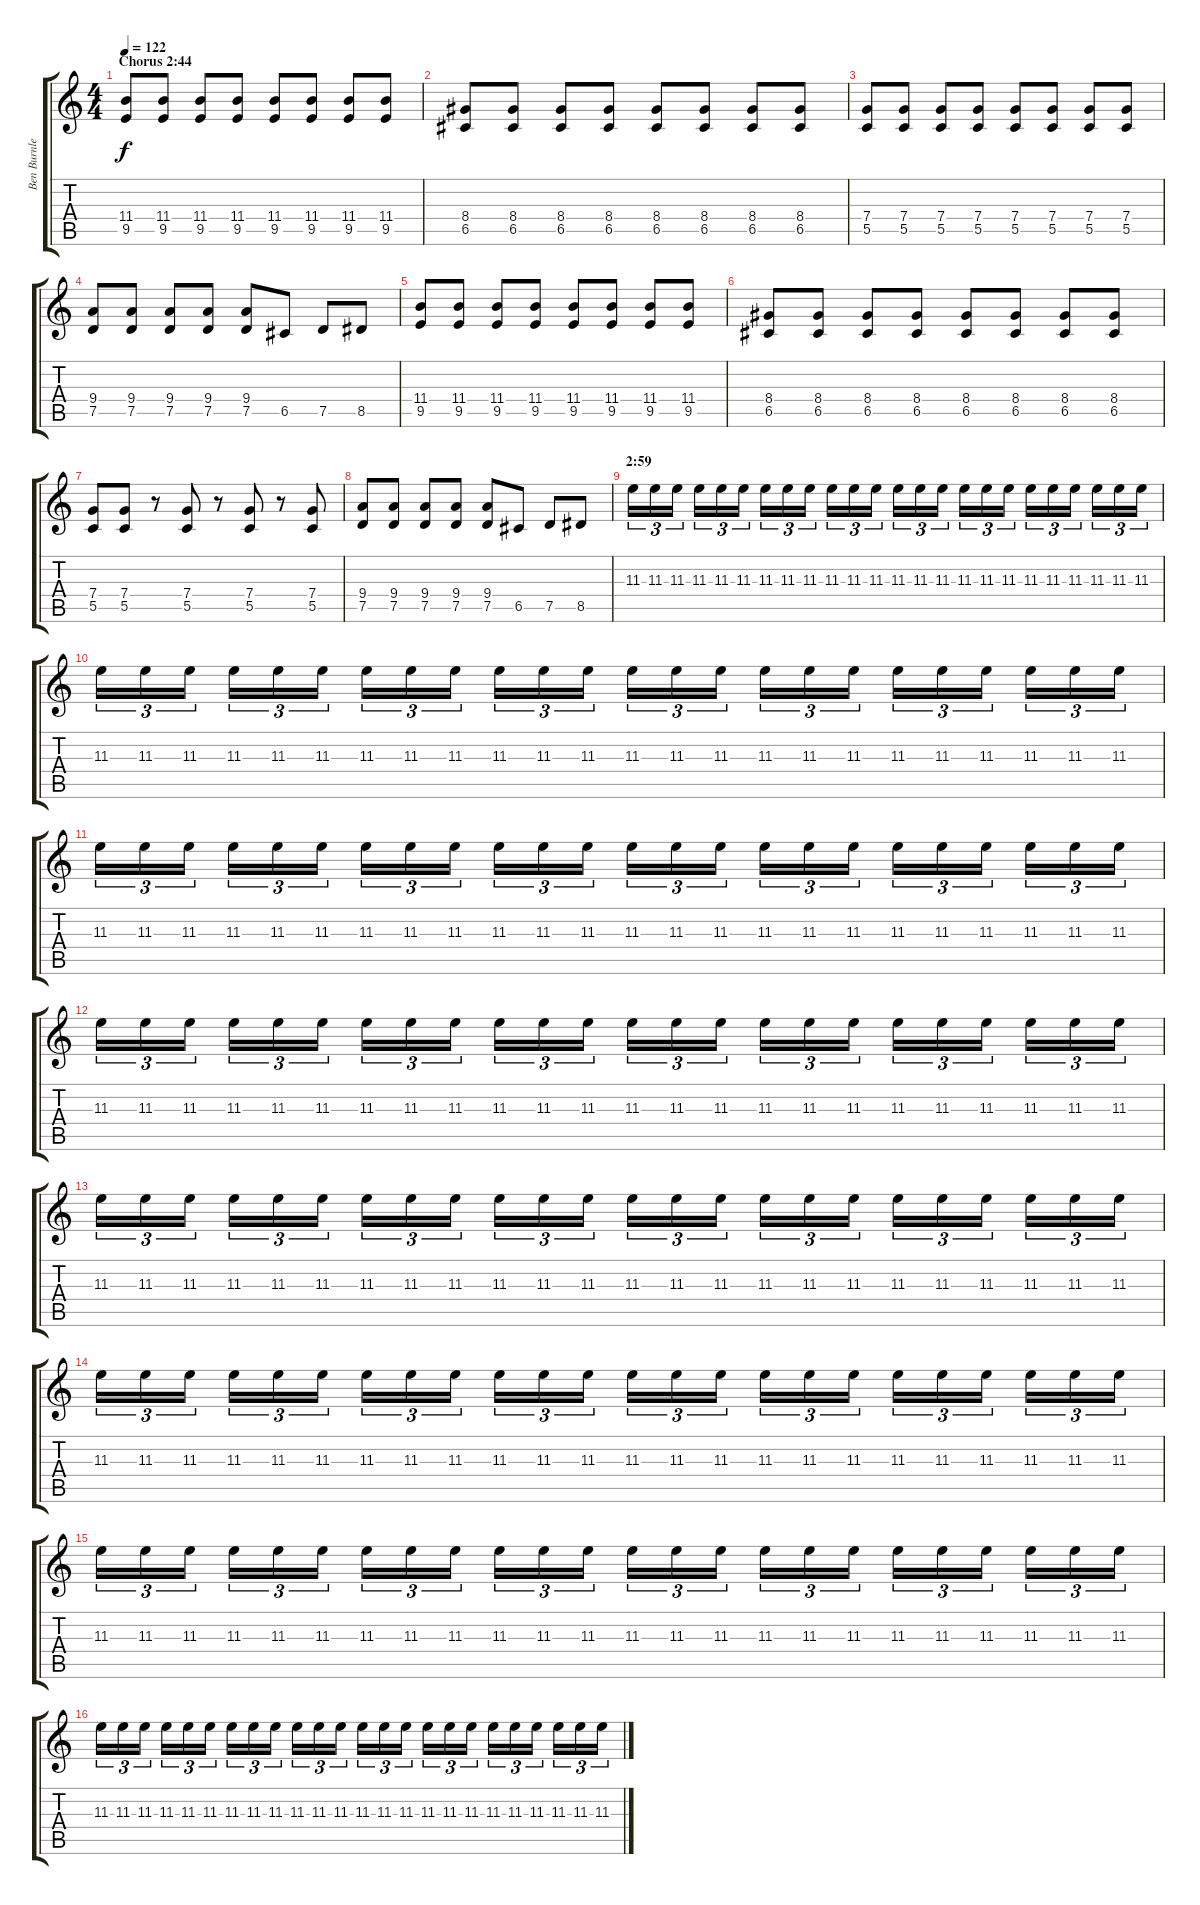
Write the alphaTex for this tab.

\track ("Ben Burnley [Guitar]" "Ben Burnle") {instrument distortionguitar}
\staff {score tabs}
\tuning (D4 A3 F3 C3 G2 C2) {hide}
\ts (4 4)
\section ("" "Chorus 2:44")
\tempo 122
\clef g2
\ks c
(11.4 9.5).8{dy f} (11.4 9.5).8 (11.4 9.5).8 (11.4 9.5).8 (11.4 9.5).8 (11.4 9.5).8 (11.4 9.5).8 (11.4 9.5).8 |
(8.4 6.5).8 (8.4 6.5).8 (8.4 6.5).8 (8.4 6.5).8 (8.4 6.5).8 (8.4 6.5).8 (8.4 6.5).8 (8.4 6.5).8 |
(7.4 5.5).8 (7.4 5.5).8 (7.4 5.5).8 (7.4 5.5).8 (7.4 5.5).8 (7.4 5.5).8 (7.4 5.5).8 (7.4 5.5).8 |
(9.4 7.5).8 (9.4 7.5).8 (9.4 7.5).8 (9.4 7.5).8 (9.4 7.5).8 6.5.8 7.5.8 8.5.8 |
(11.4 9.5).8 (11.4 9.5).8 (11.4 9.5).8 (11.4 9.5).8 (11.4 9.5).8 (11.4 9.5).8 (11.4 9.5).8 (11.4 9.5).8 |
(8.4 6.5).8 (8.4 6.5).8 (8.4 6.5).8 (8.4 6.5).8 (8.4 6.5).8 (8.4 6.5).8 (8.4 6.5).8 (8.4 6.5).8 |
(7.4 5.5).8 (7.4 5.5).8 r.8 (7.4 5.5).8 r.8 (7.4 5.5).8 r.8 (7.4 5.5).8 |
(9.4 7.5).8 (9.4 7.5).8 (9.4 7.5).8 (9.4 7.5).8 (9.4 7.5).8 6.5.8 7.5.8 8.5.8 |
\section ("" "2:59")
11.3.16{tu (3 2)} 11.3.16{tu (3 2)} 11.3.16{tu (3 2)} 11.3.16{tu (3 2)} 11.3.16{tu (3 2)} 11.3.16{tu (3 2)} 11.3.16{tu (3 2)} 11.3.16{tu (3 2)} 11.3.16{tu (3 2)} 11.3.16{tu (3 2)} 11.3.16{tu (3 2)} 11.3.16{tu (3 2)} 11.3.16{tu (3 2)} 11.3.16{tu (3 2)} 11.3.16{tu (3 2)} 11.3.16{tu (3 2)} 11.3.16{tu (3 2)} 11.3.16{tu (3 2)} 11.3.16{tu (3 2)} 11.3.16{tu (3 2)} 11.3.16{tu (3 2)} 11.3.16{tu (3 2)} 11.3.16{tu (3 2)} 11.3.16{tu (3 2)} |
11.3.16{tu (3 2)} 11.3.16{tu (3 2)} 11.3.16{tu (3 2)} 11.3.16{tu (3 2)} 11.3.16{tu (3 2)} 11.3.16{tu (3 2)} 11.3.16{tu (3 2)} 11.3.16{tu (3 2)} 11.3.16{tu (3 2)} 11.3.16{tu (3 2)} 11.3.16{tu (3 2)} 11.3.16{tu (3 2)} 11.3.16{tu (3 2)} 11.3.16{tu (3 2)} 11.3.16{tu (3 2)} 11.3.16{tu (3 2)} 11.3.16{tu (3 2)} 11.3.16{tu (3 2)} 11.3.16{tu (3 2)} 11.3.16{tu (3 2)} 11.3.16{tu (3 2)} 11.3.16{tu (3 2)} 11.3.16{tu (3 2)} 11.3.16{tu (3 2)} |
11.3.16{tu (3 2)} 11.3.16{tu (3 2)} 11.3.16{tu (3 2)} 11.3.16{tu (3 2)} 11.3.16{tu (3 2)} 11.3.16{tu (3 2)} 11.3.16{tu (3 2)} 11.3.16{tu (3 2)} 11.3.16{tu (3 2)} 11.3.16{tu (3 2)} 11.3.16{tu (3 2)} 11.3.16{tu (3 2)} 11.3.16{tu (3 2)} 11.3.16{tu (3 2)} 11.3.16{tu (3 2)} 11.3.16{tu (3 2)} 11.3.16{tu (3 2)} 11.3.16{tu (3 2)} 11.3.16{tu (3 2)} 11.3.16{tu (3 2)} 11.3.16{tu (3 2)} 11.3.16{tu (3 2)} 11.3.16{tu (3 2)} 11.3.16{tu (3 2)} |
11.3.16{tu (3 2)} 11.3.16{tu (3 2)} 11.3.16{tu (3 2)} 11.3.16{tu (3 2)} 11.3.16{tu (3 2)} 11.3.16{tu (3 2)} 11.3.16{tu (3 2)} 11.3.16{tu (3 2)} 11.3.16{tu (3 2)} 11.3.16{tu (3 2)} 11.3.16{tu (3 2)} 11.3.16{tu (3 2)} 11.3.16{tu (3 2)} 11.3.16{tu (3 2)} 11.3.16{tu (3 2)} 11.3.16{tu (3 2)} 11.3.16{tu (3 2)} 11.3.16{tu (3 2)} 11.3.16{tu (3 2)} 11.3.16{tu (3 2)} 11.3.16{tu (3 2)} 11.3.16{tu (3 2)} 11.3.16{tu (3 2)} 11.3.16{tu (3 2)} |
11.3.16{tu (3 2)} 11.3.16{tu (3 2)} 11.3.16{tu (3 2)} 11.3.16{tu (3 2)} 11.3.16{tu (3 2)} 11.3.16{tu (3 2)} 11.3.16{tu (3 2)} 11.3.16{tu (3 2)} 11.3.16{tu (3 2)} 11.3.16{tu (3 2)} 11.3.16{tu (3 2)} 11.3.16{tu (3 2)} 11.3.16{tu (3 2)} 11.3.16{tu (3 2)} 11.3.16{tu (3 2)} 11.3.16{tu (3 2)} 11.3.16{tu (3 2)} 11.3.16{tu (3 2)} 11.3.16{tu (3 2)} 11.3.16{tu (3 2)} 11.3.16{tu (3 2)} 11.3.16{tu (3 2)} 11.3.16{tu (3 2)} 11.3.16{tu (3 2)} |
11.3.16{tu (3 2)} 11.3.16{tu (3 2)} 11.3.16{tu (3 2)} 11.3.16{tu (3 2)} 11.3.16{tu (3 2)} 11.3.16{tu (3 2)} 11.3.16{tu (3 2)} 11.3.16{tu (3 2)} 11.3.16{tu (3 2)} 11.3.16{tu (3 2)} 11.3.16{tu (3 2)} 11.3.16{tu (3 2)} 11.3.16{tu (3 2)} 11.3.16{tu (3 2)} 11.3.16{tu (3 2)} 11.3.16{tu (3 2)} 11.3.16{tu (3 2)} 11.3.16{tu (3 2)} 11.3.16{tu (3 2)} 11.3.16{tu (3 2)} 11.3.16{tu (3 2)} 11.3.16{tu (3 2)} 11.3.16{tu (3 2)} 11.3.16{tu (3 2)} |
11.3.16{tu (3 2)} 11.3.16{tu (3 2)} 11.3.16{tu (3 2)} 11.3.16{tu (3 2)} 11.3.16{tu (3 2)} 11.3.16{tu (3 2)} 11.3.16{tu (3 2)} 11.3.16{tu (3 2)} 11.3.16{tu (3 2)} 11.3.16{tu (3 2)} 11.3.16{tu (3 2)} 11.3.16{tu (3 2)} 11.3.16{tu (3 2)} 11.3.16{tu (3 2)} 11.3.16{tu (3 2)} 11.3.16{tu (3 2)} 11.3.16{tu (3 2)} 11.3.16{tu (3 2)} 11.3.16{tu (3 2)} 11.3.16{tu (3 2)} 11.3.16{tu (3 2)} 11.3.16{tu (3 2)} 11.3.16{tu (3 2)} 11.3.16{tu (3 2)} |
11.3.16{tu (3 2)} 11.3.16{tu (3 2)} 11.3.16{tu (3 2)} 11.3.16{tu (3 2)} 11.3.16{tu (3 2)} 11.3.16{tu (3 2)} 11.3.16{tu (3 2)} 11.3.16{tu (3 2)} 11.3.16{tu (3 2)} 11.3.16{tu (3 2)} 11.3.16{tu (3 2)} 11.3.16{tu (3 2)} 11.3.16{tu (3 2)} 11.3.16{tu (3 2)} 11.3.16{tu (3 2)} 11.3.16{tu (3 2)} 11.3.16{tu (3 2)} 11.3.16{tu (3 2)} 11.3.16{tu (3 2)} 11.3.16{tu (3 2)} 11.3.16{tu (3 2)} 11.3.16{tu (3 2)} 11.3.16{tu (3 2)} 11.3.16{tu (3 2)}
